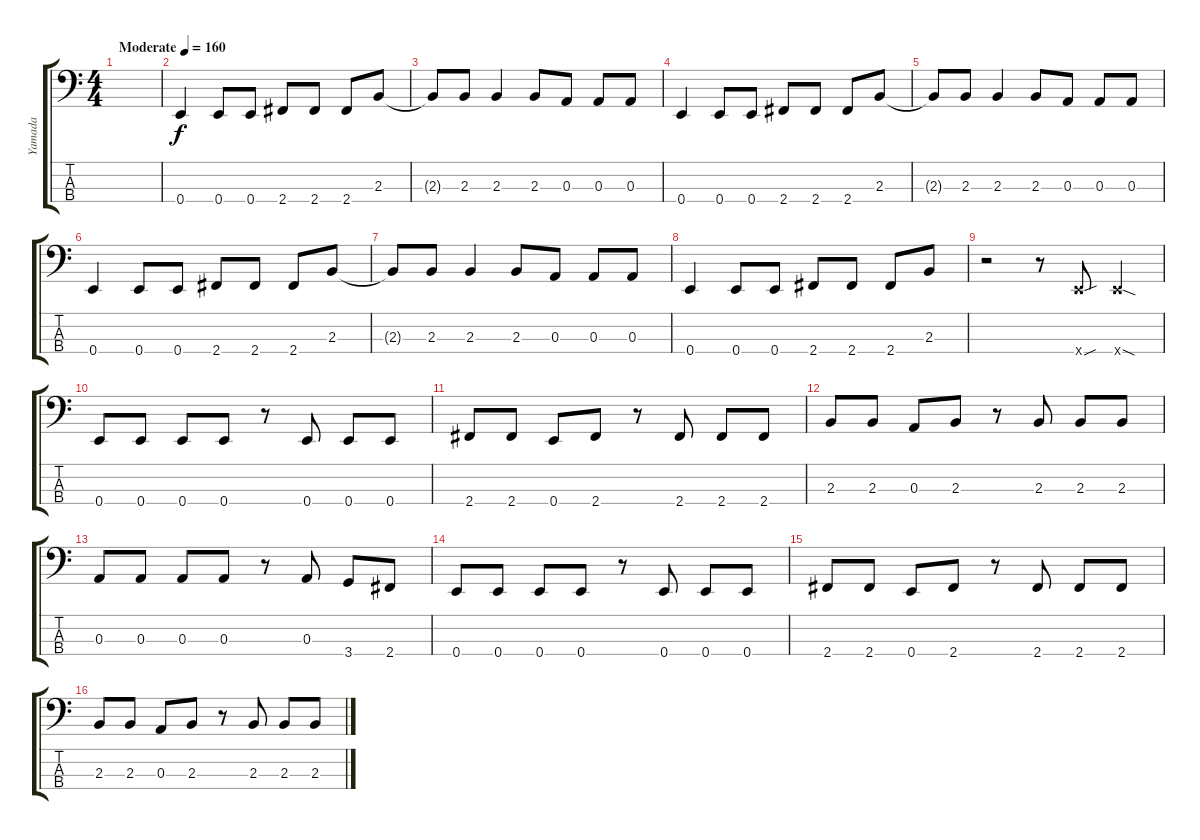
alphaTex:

\track ("Yamada" "Yamada") {instrument electricbassfinger}
\staff {score tabs}
\tuning (G2 D2 A1 E1) {hide}
\ts (4 4)
\tempo (160 "Moderate")
\clef f4
\ks c
|
0.4.4 0.4.8 0.4.8 2.4.8 2.4.8 2.4.8 2.3.8 |
2.3{t}.8 2.3.8 2.3.4 2.3.8 0.3.8 0.3.8 0.3.8 |
0.4.4 0.4.8 0.4.8 2.4.8 2.4.8 2.4.8 2.3.8 |
2.3{t}.8 2.3.8 2.3.4 2.3.8 0.3.8 0.3.8 0.3.8 |
0.4.4 0.4.8 0.4.8 2.4.8 2.4.8 2.4.8 2.3.8 |
2.3{t}.8 2.3.8 2.3.4 2.3.8 0.3.8 0.3.8 0.3.8 |
0.4.4 0.4.8 0.4.8 2.4.8 2.4.8 2.4.8 2.3.8 |
r.2 r.8 0.4{sou x}.8 0.4{sod x}.4 |
0.4.8 0.4.8 0.4.8 0.4.8 r.8 0.4.8 0.4.8 0.4.8 |
2.4.8 2.4.8 0.4.8 2.4.8 r.8 2.4.8 2.4.8 2.4.8 |
2.3.8 2.3.8 0.3.8 2.3.8 r.8 2.3.8 2.3.8 2.3.8 |
0.3.8 0.3.8 0.3.8 0.3.8 r.8 0.3.8 3.4.8 2.4.8 |
0.4.8 0.4.8 0.4.8 0.4.8 r.8 0.4.8 0.4.8 0.4.8 |
2.4.8 2.4.8 0.4.8 2.4.8 r.8 2.4.8 2.4.8 2.4.8 |
2.3.8 2.3.8 0.3.8 2.3.8 r.8 2.3.8 2.3.8 2.3.8
